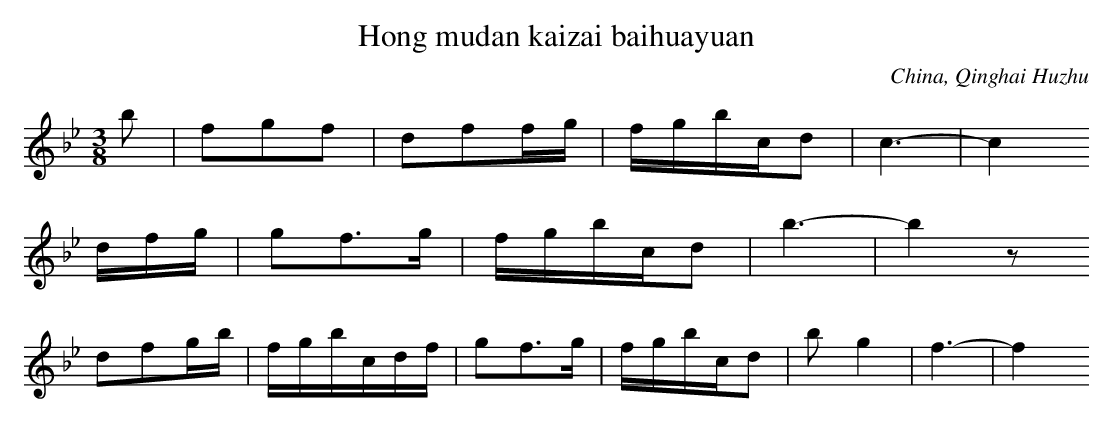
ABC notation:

X:1
T: Hong mudan kaizai baihuayuan
O: China, Qinghai Huzhu
M: 3/8
L: 1/16
K: Bb
b2 | f2g2f2 | d2f2fg | fgbcd2 | c6- | c4
dfg | g2f3g | fgbcd2 | b6- | b4z2
d2f2gb | fgbcdf | g2f3g | fgbcd2 | b2g4 | f6- | f4
